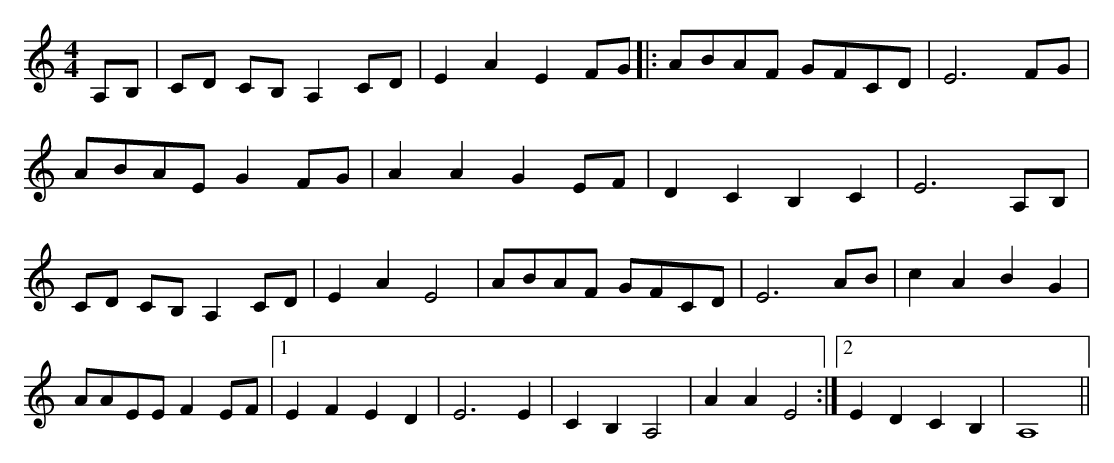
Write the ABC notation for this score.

X:1
M:4/4
K:Amin
A,B,|CD CB, A,2 CD|E2 A2 E2 FG|:ABAF GFCD|E6 FG|
ABAE G2FG|A2A2G2EF|D2C2 B,2 C2|E6 A,B,|
CD CB, A,2 CD|E2 A2 E4|ABAF GFCD|E6 AB|c2A2 B2 G2|
AAEEF2EF|1 E2 F2 E2 D2|E6 E2|C2 B,2 A,4|A2A2 E4:|2 E2 D2 C2 B,2|A,8||
